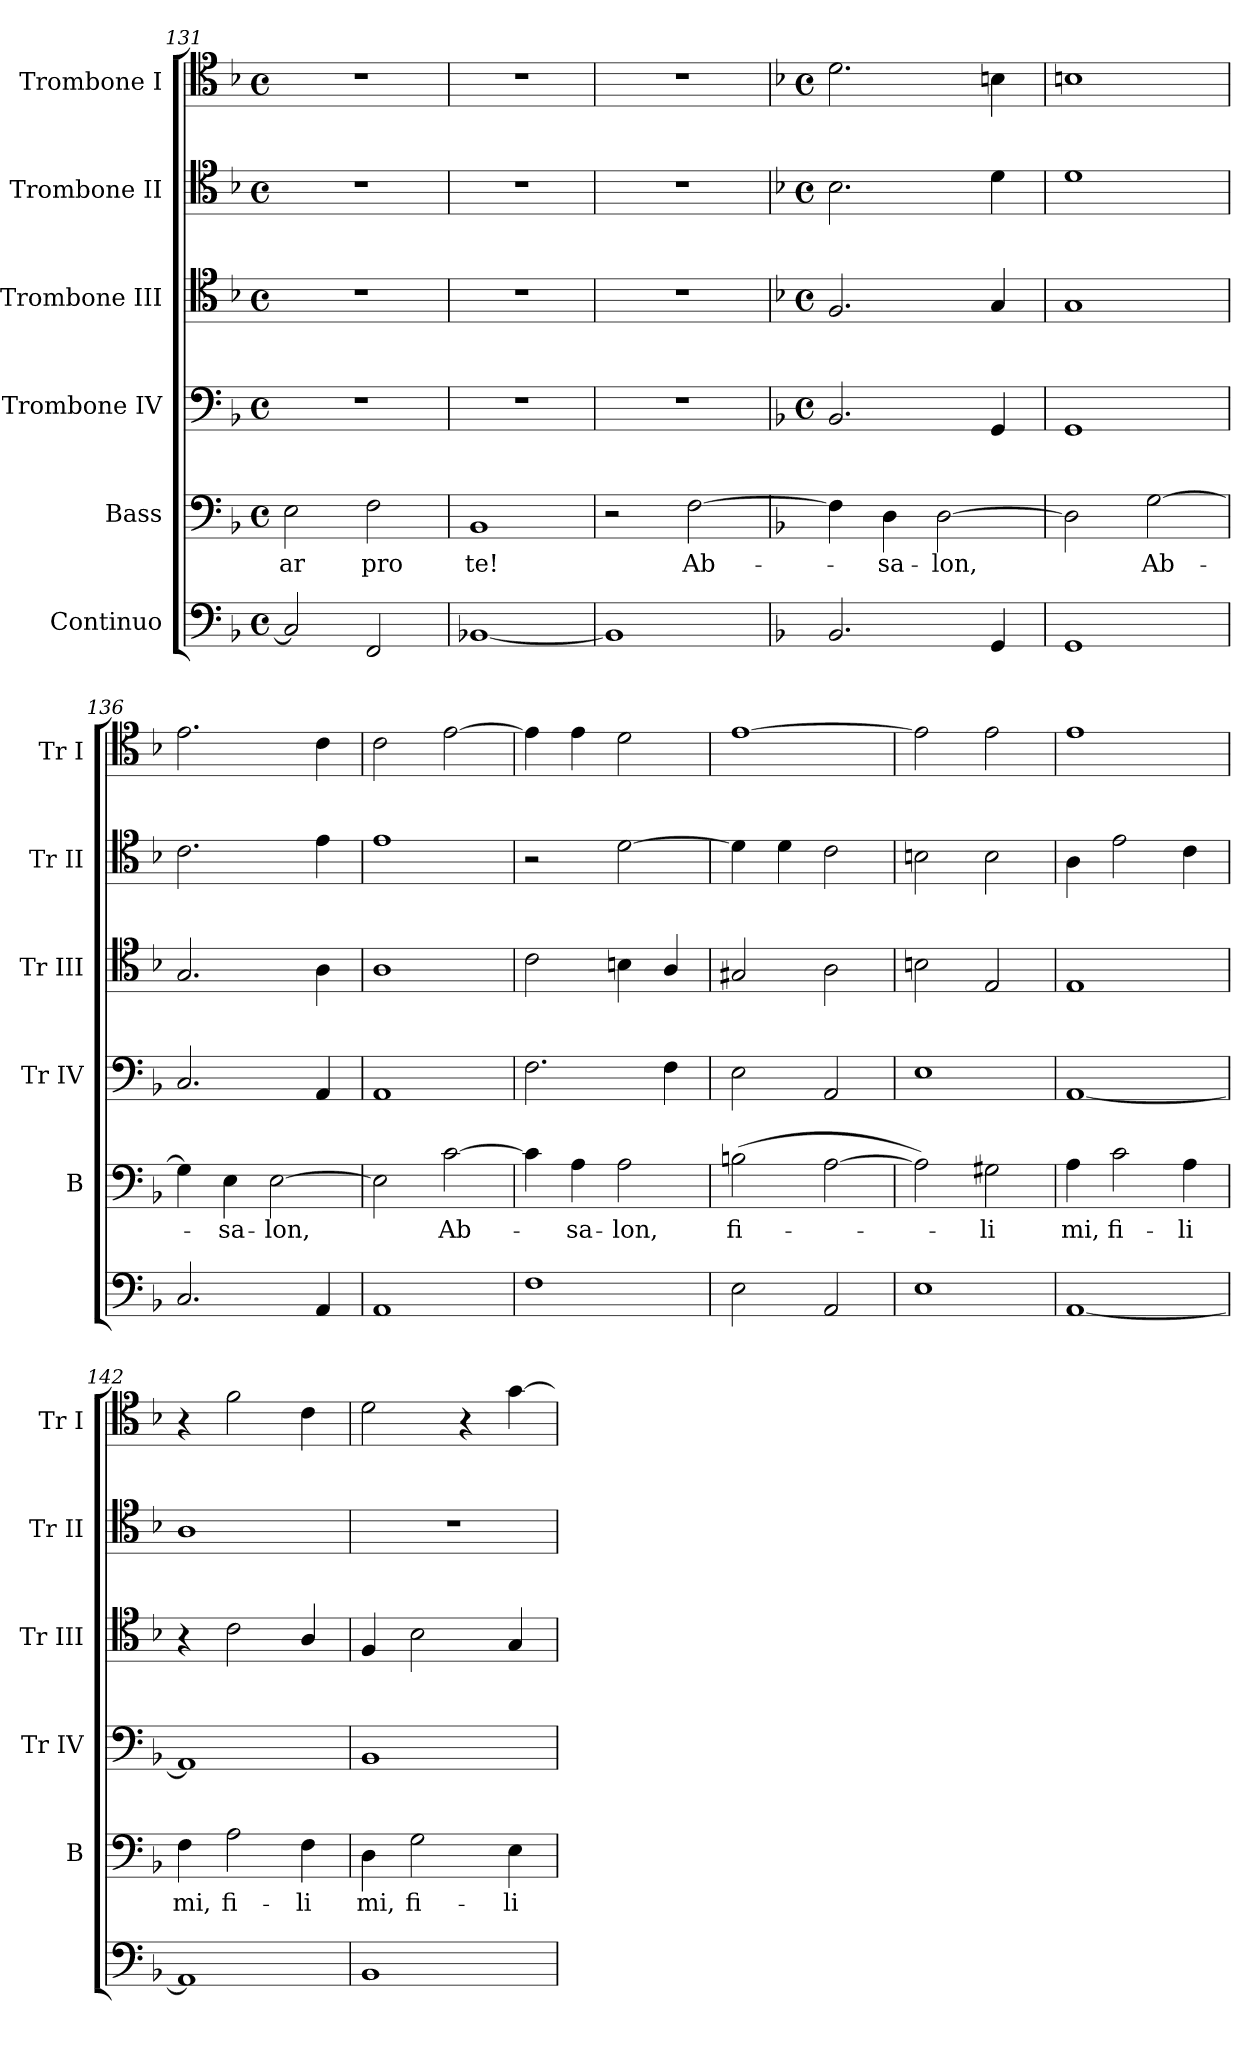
**kern	**kern	**text	**kern	**kern	**kern	**kern
*part6	*part5	*part5	*part4	*part3	*part2	*part1
*staff6	*staff5	*staff5	*staff4	*staff3	*staff2	*staff1
*I"Continuo	*I"Bass	*	*I"Trombone IV	*I"Trombone III	*I"Trombone II	*I"Trombone I
*	*I'B	*	*I'Tr IV	*I'Tr III	*I'Tr II	*I'Tr I
*clefF4	*clefF4	*	*clefF4	*clefC4	*clefC4	*clefC4
*k[b-]	*k[b-]	*	*k[b-]	*k[b-]	*k[b-]	*k[b-]
*F:	*F:	*	*F:	*F:	*F:	*F:
*M4/4	*M4/4	*	*M4/4	*M4/4	*M4/4	*M4/4
*met(c)	*met(c)	*	*met(c)	*met(c)	*met(c)	*met(c)
=131	=131	=131	=131	=131	=131	=131
!	!	!LO:LY:b	!	!	!	!
2C]	2E	-ar	1r	1r	1r	1r
!	!	!LO:LY:b	!	!	!	!
2FF	2F	pro	.	.	.	.
=132	=132	=132	=132	=132	=132	=132
!	!	!LO:LY:b	!	!	!	!
[1BB-X	1BB-	te!	1r	1r	1r	1r
=133	=133	=133	=133	=133	=133	=133
1BB-]	2r	.	1r	1r	1r	1r
!	!	!LO:LY:b	!	!	!	!
.	[2F	Ab-	.	.	.	.
!!LO:LB:g=z
=134	=134	=134	=134	=134	=134	=134
*	*	*	*k[b-]	*k[b-]	*k[b-]	*k[b-]
*	*	*	*F:	*F:	*F:	*F:
*	*	*	*M4/4	*M4/4	*M4/4	*M4/4
*	*	*	*met(c)	*met(c)	*met(c)	*met(c)
2.BB-	4F]	.	2.BB-	2.F	2.B-	2.d
!	!	!LO:LY:b	!	!	!	!
.	4D	sa-	.	.	.	.
!	!	!LO:LY:b	!	!	!	!
.	[2D	-lon,	.	.	.	.
4GG	.	.	4GG	4G	4d	4Bn
=135	=135	=135	=135	=135	=135	=135
1GG	2D]	.	1GG	1G	1d	1Bn
!	!	!LO:LY:b	!	!	!	!
.	[2G	Ab-	.	.	.	.
=136	=136	=136	=136	=136	=136	=136
2.C	4G]	.	2.C	2.G	2.c	2.e
!	!	!LO:LY:b	!	!	!	!
.	4E	sa-	.	.	.	.
!	!	!LO:LY:b	!	!	!	!
.	[2E	-lon,	.	.	.	.
4AA	.	.	4AA	4A	4e	4c
=137	=137	=137	=137	=137	=137	=137
1AA	2E]	.	1AA	1A	1e	2c
!	!	!LO:LY:b	!	!	!	!
.	[2c	Ab-	.	.	.	[2e
=138	=138	=138	=138	=138	=138	=138
1F	4c]	.	2.F	2c	2r	4e]
!	!	!LO:LY:b	!	!	!	!
.	4A	sa-	.	.	.	4e
!	!	!LO:LY:b	!	!	!	!
.	2A	-lon,	.	4Bn	[2d	2d
.	.	.	4F	4A/	.	.
=139	=139	=139	=139	=139	=139	=139
!	!	!LO:LY:b	!	!	!	!
2E	(>2Bn	fi-	2E	2G#X	4d]	[1e
.	.	.	.	.	4d	.
2AA	[2A	.	2AA	2A	2c	.
=140	=140	=140	=140	=140	=140	=140
1E	2A])	.	1E	2Bn	2Bn	2e]
!	!	!LO:LY:b	!	!	!	!
.	2G#X	li	.	2E	2B	2e
=141	=141	=141	=141	=141	=141	=141
!	!	!LO:LY:b	!	!	!	!
[1AA	4A	mi,	[1AA	1E	4A	1e
!	!	!LO:LY:b	!	!	!	!
.	2c	fi-	.	.	2e	.
!	!	!LO:LY:b	!	!	!	!
.	4A	-li	.	.	4c	.
!!LO:LB:g=z
=142	=142	=142	=142	=142	=142	=142
!	!	!LO:LY:b	!	!	!	!
1AA]	4F	mi,	1AA]	4r	1A	4r
!	!	!LO:LY:b	!	!	!	!
.	2A	fi-	.	2c	.	2f
!	!	!LO:LY:b	!	!	!	!
.	4F	-li	.	4A/	.	4c
=143	=143	=143	=143	=143	=143	=143
!	!	!LO:LY:b	!	!	!	!
1BB-	4D	mi,	1BB-	4F	1r	2d
!	!	!LO:LY:b	!	!	!	!
.	2G	fi-	.	2B-	.	.
.	.	.	.	.	.	4r
!	!	!LO:LY:b	!	!	!	!
.	4E	-li	.	4G	.	[4g
=	=	=	=	=	=	=
*-	*-	*-	*-	*-	*-	*-
